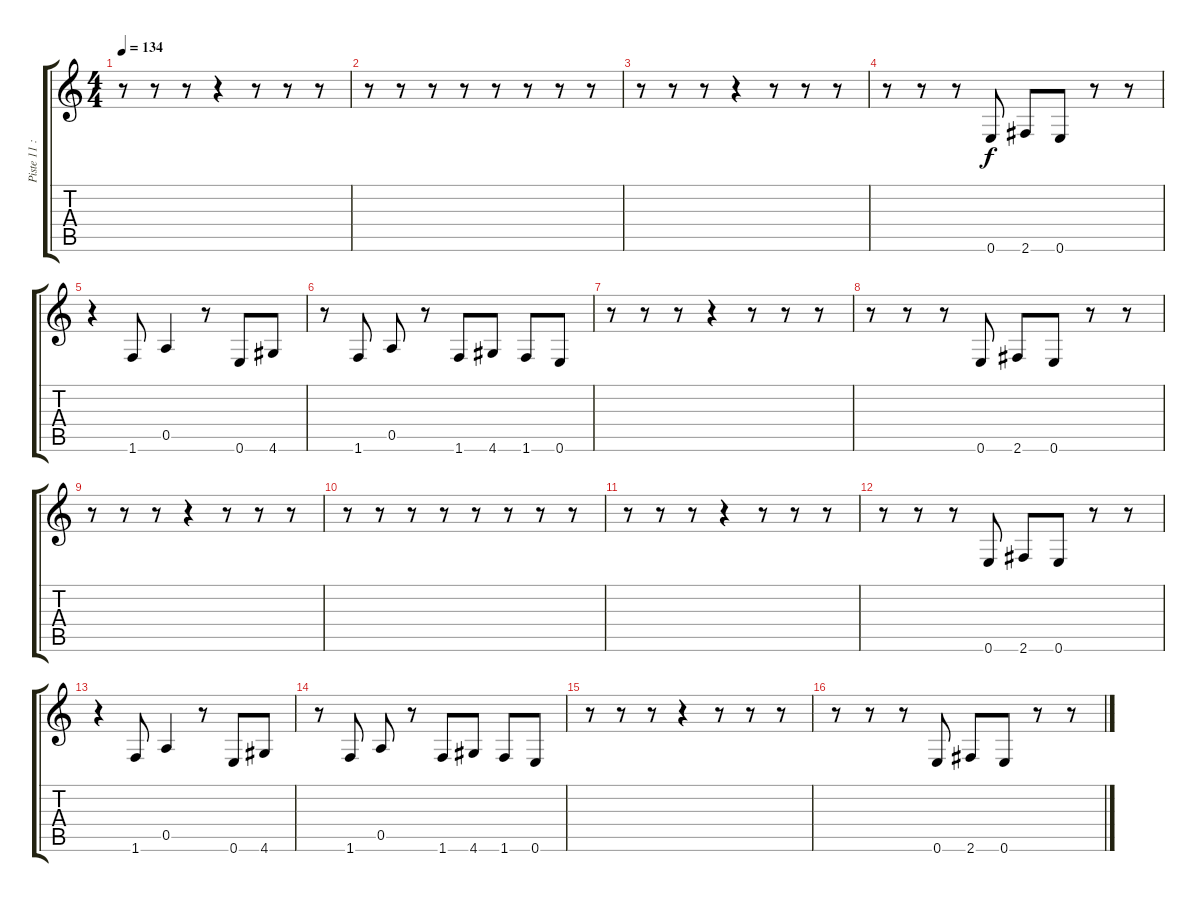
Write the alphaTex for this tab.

\track ("Piste 11 : non précisé" "Piste 11 :") {instrument electricbassfinger}
\staff {score tabs}
\tuning (E4 B3 G3 D3 A2 E2) {hide}
\ts (4 4)
\tempo 134
\clef g2
\ks c
r.8{dy f} r.8 r.8 r.4 r.8 r.8 r.8 |
r.8 r.8 r.8 r.8 r.8 r.8 r.8 r.8 |
r.8 r.8 r.8 r.4 r.8 r.8 r.8 |
r.8 r.8 r.8 0.6.8 2.6.8 0.6.8 r.8 r.8 |
r.4 1.6.8 0.5.4 r.8 0.6.8 4.6.8 |
r.8 1.6.8 0.5.8 r.8 1.6.8 4.6.8 1.6.8 0.6.8 |
r.8 r.8 r.8 r.4 r.8 r.8 r.8 |
r.8 r.8 r.8 0.6.8 2.6.8 0.6.8 r.8 r.8 |
r.8 r.8 r.8 r.4 r.8 r.8 r.8 |
r.8 r.8 r.8 r.8 r.8 r.8 r.8 r.8 |
r.8 r.8 r.8 r.4 r.8 r.8 r.8 |
r.8 r.8 r.8 0.6.8 2.6.8 0.6.8 r.8 r.8 |
r.4 1.6.8 0.5.4 r.8 0.6.8 4.6.8 |
r.8 1.6.8 0.5.8 r.8 1.6.8 4.6.8 1.6.8 0.6.8 |
r.8 r.8 r.8 r.4 r.8 r.8 r.8 |
r.8 r.8 r.8 0.6.8 2.6.8 0.6.8 r.8 r.8
